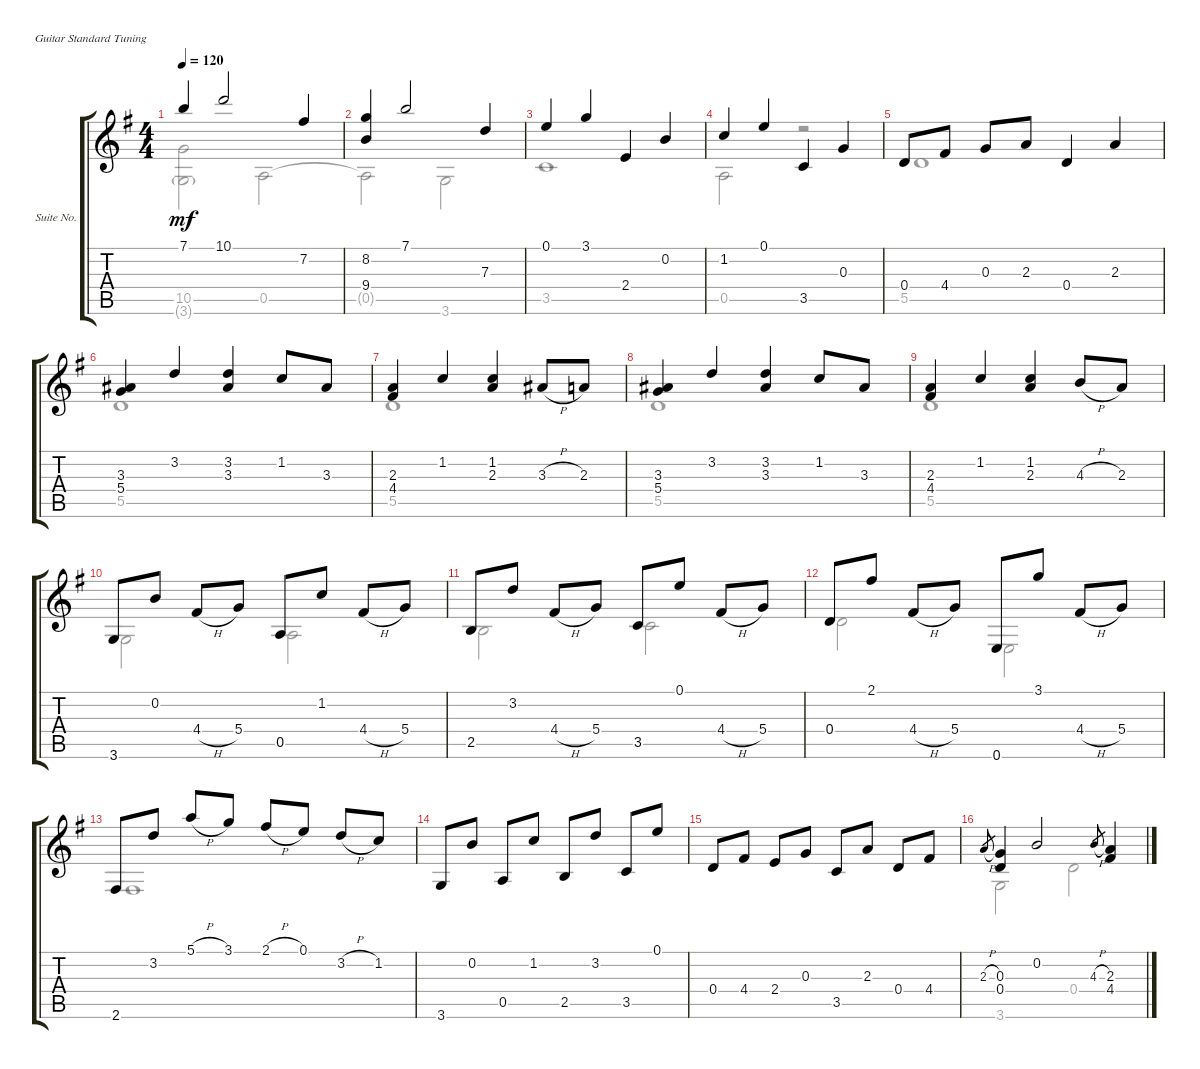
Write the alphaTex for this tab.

\bracketExtendMode groupsimilarinstruments
\firstSystemTrackNameOrientation horizontal
\otherSystemsTrackNameOrientation horizontal
\track ("Suite No. 16 in G - 4. Bourée" "Suite No. ") {instrument acousticguitarnylon}
\staff {score tabs}
\tuning (E4 B3 G3 D3 A2 E2)
\voice
\ts (4 4)
\tempo 120
\clef g2
\ks g
7.1.4{dy mf} 10.1.2 7.2.4 |
(8.2 9.4).4 7.1.2 7.3.4 |
0.1.4 3.1.4 2.4.4 0.2.4 |
1.2.4 0.1.4 3.5.4 0.3.4 |
0.4.8 4.4.8 0.3.8 2.3.8 0.4.4 2.3.4 |
(3.3 5.4).4 3.2.4 (3.2 3.3).4 1.2.8 3.3.8 |
(2.3 4.4).4 1.2.4 (1.2 2.3).4 3.3{h}.8 2.3.8 |
(3.3 5.4).4 3.2.4 (3.2 3.3).4 1.2.8 3.3.8 |
(2.3 4.4).4 1.2.4 (1.2 2.3).4 4.3{h}.8 2.3.8 |
3.6.8 0.2.8 4.4{h}.8 5.4.8 0.5.8 1.2.8 4.4{h}.8 5.4.8 |
2.5.8 3.2.8 4.4{h}.8 5.4.8 3.5.8 0.1.8 4.4{h}.8 5.4.8 |
0.4.8 2.1.8 4.4{h}.8 5.4.8 0.6.8 3.1.8 4.4{h}.8 5.4.8 |
2.6.8 3.2.8 5.1{h}.8 3.1.8 2.1{h}.8 0.1.8 3.2{h}.8 1.2.8 |
3.6.8 0.2.8 0.5.8 1.2.8 2.5.8 3.2.8 3.5.8 0.1.8 |
0.4.8 4.4.8 2.4.8 0.3.8 3.5.8 2.3.8 0.4.8 4.4.8 |
2.3{h}.8{gr} (0.3 0.4).4 0.2.2 4.3{h}.8{gr} (2.3 4.4).4
\voice
\clef g2
\ottava regular
\simile none
\ks g
(10.5 3.6{g}).2{dy mf} 0.5.2 |
0.5{t}.2 3.6.2 |
3.5.1 |
0.5.2 r.2 |
5.5.1 |
5.5.1 |
5.5.1 |
5.5.1 |
5.5.1 |
3.6.2 0.5.2 |
2.5.2 3.5.2 |
0.4.2 0.6.2 |
2.6.1 |
|
|
3.6.2 0.4.2
